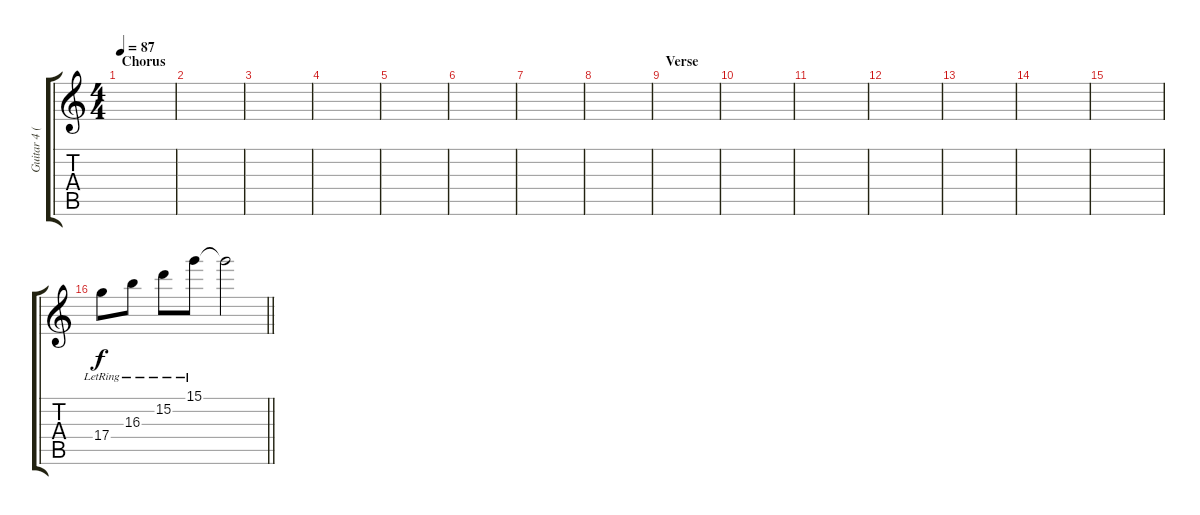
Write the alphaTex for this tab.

\track ("Guitar 4 (Clean)" "Guitar 4 (") {instrument electricguitarjazz}
\staff {score tabs}
\tuning (E4 B3 G3 D3 A2 E2) {hide}
\ts (4 4)
\section ("" "Chorus")
\tempo 87
\clef g2
\ks c
|
|
|
|
|
|
|
|
\section ("" "Verse")
|
|
|
|
|
|
|
\barLineRight lightlight
17.4{lr}.8 16.3{lr}.8 15.2{lr}.8 15.1{lr}.8 15.1{t}.2
